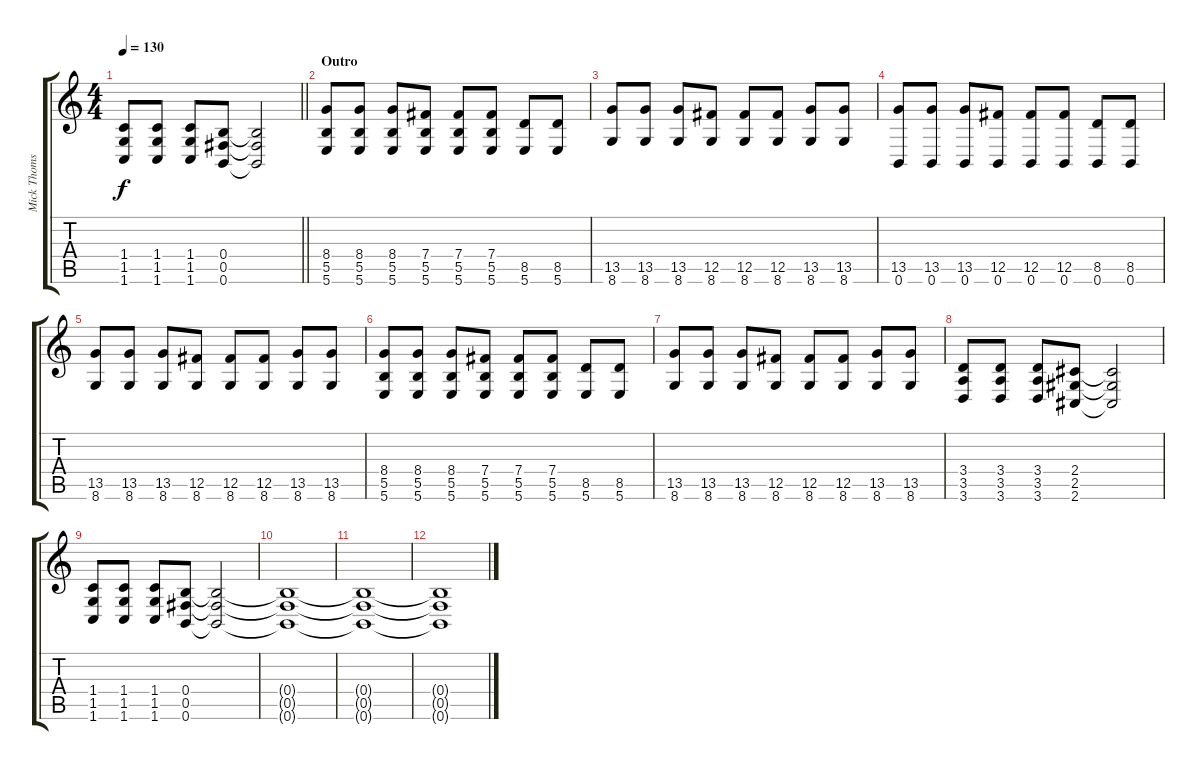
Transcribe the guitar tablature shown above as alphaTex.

\track ("Mick Thomson" "Mick Thoms") {instrument distortionguitar}
\staff {score tabs}
\tuning (Db4 Ab3 E3 B2 Gb2 B1) {hide}
\ts (4 4)
\tempo 130
\clef g2
\barLineRight lightlight
\ks c
(1.4 1.5 1.6).8{dy f} (1.4 1.5 1.6).8 (1.4 1.5 1.6).8 (0.4 0.5 0.6).8 (0.4{t} 0.5{t} 0.6{t}).2 |
\section ("" "Outro")
(8.4 5.5 5.6).8 (8.4 5.5 5.6).8 (8.4 5.5 5.6).8 (7.4 5.5 5.6).8 (7.4 5.5 5.6).8 (7.4 5.5 5.6).8 (8.5 5.6).8 (8.5 5.6).8 |
(13.5 8.6).8 (13.5 8.6).8 (13.5 8.6).8 (12.5 8.6).8 (12.5 8.6).8 (12.5 8.6).8 (13.5 8.6).8 (13.5 8.6).8 |
(13.5 0.6).8 (13.5 0.6).8 (13.5 0.6).8 (12.5 0.6).8 (12.5 0.6).8 (12.5 0.6).8 (8.5 0.6).8 (8.5 0.6).8 |
(13.5 8.6).8 (13.5 8.6).8 (13.5 8.6).8 (12.5 8.6).8 (12.5 8.6).8 (12.5 8.6).8 (13.5 8.6).8 (13.5 8.6).8 |
(8.4 5.5 5.6).8 (8.4 5.5 5.6).8 (8.4 5.5 5.6).8 (7.4 5.5 5.6).8 (7.4 5.5 5.6).8 (7.4 5.5 5.6).8 (8.5 5.6).8 (8.5 5.6).8 |
(13.5 8.6).8 (13.5 8.6).8 (13.5 8.6).8 (12.5 8.6).8 (12.5 8.6).8 (12.5 8.6).8 (13.5 8.6).8 (13.5 8.6).8 |
(3.4 3.5 3.6).8 (3.4 3.5 3.6).8 (3.4 3.5 3.6).8 (2.4 2.5 2.6).8 (2.4{t} 2.5{t} 2.6{t}).2 |
(1.4 1.5 1.6).8 (1.4 1.5 1.6).8 (1.4 1.5 1.6).8 (0.4 0.5 0.6).8 (0.4{t} 0.5{t} 0.6{t}).2 |
(0.4{t} 0.5{t} 0.6{t}).1 |
(0.4{t} 0.5{t} 0.6{t}).1 |
(0.4{t} 0.5{t} 0.6{t}).1
